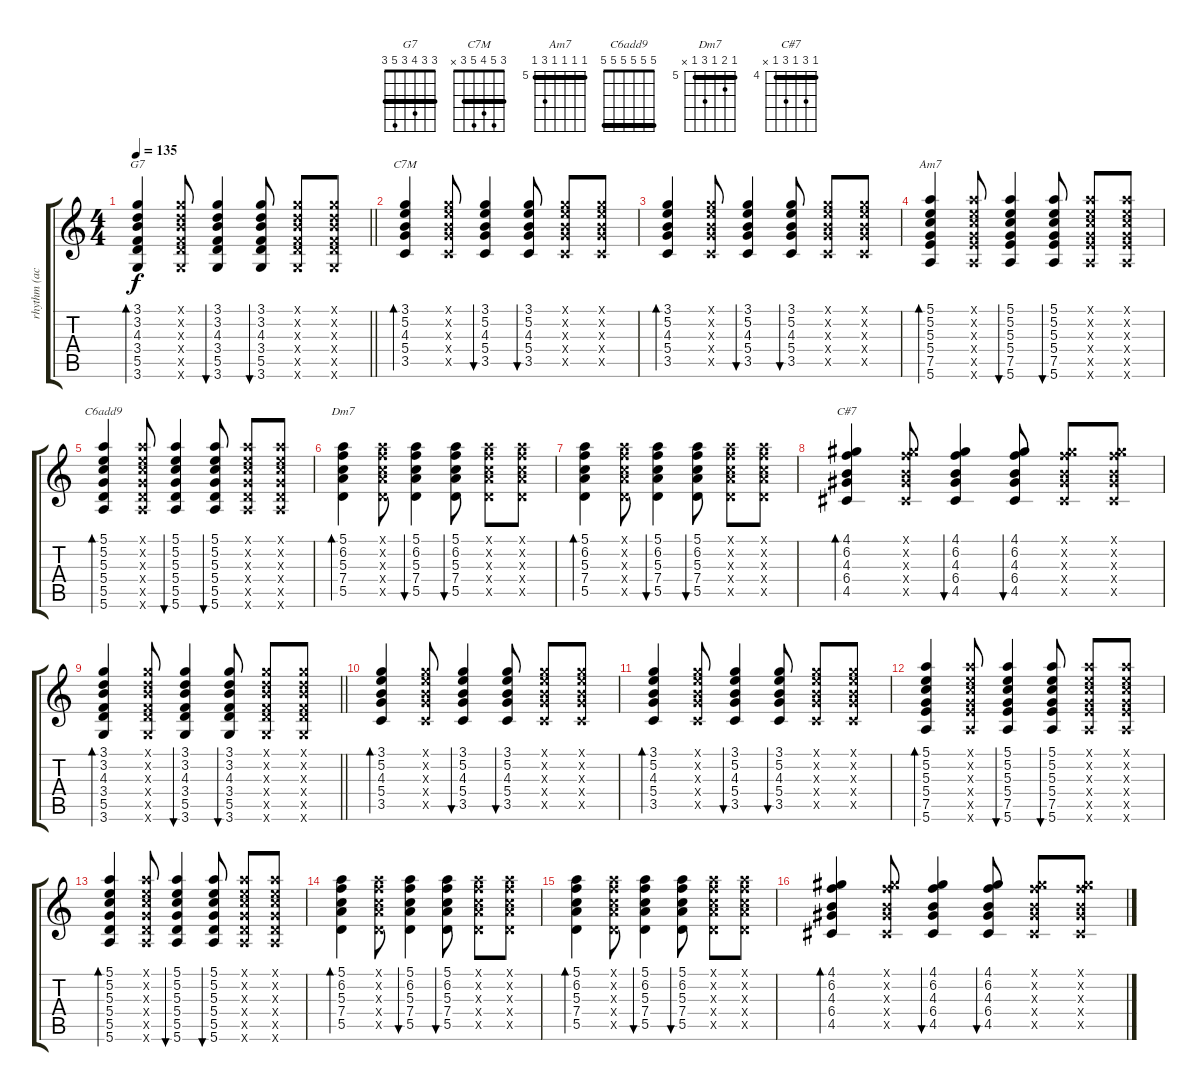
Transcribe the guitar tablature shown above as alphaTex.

\track ("rhythm (acoustic) " "rhythm (ac") {instrument acousticguitarsteel}
\staff {score tabs}
\tuning (E4 B3 G3 D3 A2 E2) {hide}
\chord ("G7" 3 3 4 3 5 3) {barre 3}
\chord ("C7M" 3 5 4 5 3 x) {barre 3}
\chord ("Am7" 5 5 5 5 7 5) {firstfret 5 barre 5}
\chord ("C6add9" 5 5 5 5 5 5) {barre 5}
\chord ("Dm7" 5 6 5 7 5 x) {firstfret 5 barre 5}
\chord ("C#7" 4 6 4 6 4 x) {firstfret 4 barre 4}
\ts (4 4)
\tempo 135
\clef g2
\barLineRight lightlight
\ks c
(3.1 3.2 4.3 3.4 5.5 3.6).4{bd 60 ch "G7" dy f} (3.1{x} 3.2{x} 4.3{x} 3.4{x} 5.5{x} 3.6{x}).8 (3.1 3.2 4.3 3.4 5.5 3.6).4{bu 60} (3.1 3.2 4.3 3.4 5.5 3.6).8{bu 60} (3.1{x} 3.2{x} 4.3{x} 3.4{x} 5.5{x} 3.6{x}).8 (3.1{x} 3.2{x} 4.3{x} 3.4{x} 5.5{x} 3.6{x}).8 |
(3.1 5.2 4.3 5.4 3.5).4{bd 60 ch "C7M"} (3.1{x} 5.2{x} 4.3{x} 5.4{x} 3.5{x}).8 (3.1 5.2 4.3 5.4 3.5).4{bu 60} (3.1 5.2 4.3 5.4 3.5).8{bu 60} (3.1{x} 5.2{x} 4.3{x} 5.4{x} 3.5{x}).8 (3.1{x} 5.2{x} 4.3{x} 5.4{x} 3.5{x}).8 |
(3.1 5.2 4.3 5.4 3.5).4{bd 60} (3.1{x} 5.2{x} 4.3{x} 5.4{x} 3.5{x}).8 (3.1 5.2 4.3 5.4 3.5).4{bu 60} (3.1 5.2 4.3 5.4 3.5).8{bu 60} (3.1{x} 5.2{x} 4.3{x} 5.4{x} 3.5{x}).8 (3.1{x} 5.2{x} 4.3{x} 5.4{x} 3.5{x}).8 |
(5.1 5.2 5.3 5.4 7.5 5.6).4{bd 60 ch "Am7"} (5.1{x} 5.2{x} 5.3{x} 5.4{x} 7.5{x} 5.6{x}).8 (5.1 5.2 5.3 5.4 7.5 5.6).4{bu 60} (5.1 5.2 5.3 5.4 7.5 5.6).8{bu 60} (5.1{x} 5.2{x} 5.3{x} 5.4{x} 7.5{x} 5.6{x}).8 (5.1{x} 5.2{x} 5.3{x} 5.4{x} 7.5{x} 5.6{x}).8 |
(5.1 5.2 5.3 5.4 5.5 5.6).4{bd 60 ch "C6add9"} (5.1{x} 5.2{x} 5.3{x} 5.4{x} 5.5{x} 5.6{x}).8 (5.1 5.2 5.3 5.4 5.5 5.6).4{bu 60} (5.1 5.2 5.3 5.4 5.5 5.6).8{bu 60} (5.1{x} 5.2{x} 5.3{x} 5.4{x} 5.5{x} 5.6{x}).8 (5.1{x} 5.2{x} 5.3{x} 5.4{x} 5.5{x} 5.6{x}).8 |
(5.1 6.2 5.3 7.4 5.5).4{bd 60 ch "Dm7"} (5.1{x} 6.2{x} 5.3{x} 7.4{x} 5.5{x}).8 (5.1 6.2 5.3 7.4 5.5).4{bu 60} (5.1 6.2 5.3 7.4 5.5).8{bu 60} (5.1{x} 6.2{x} 5.3{x} 7.4{x} 5.5{x}).8 (5.1{x} 6.2{x} 5.3{x} 7.4{x} 5.5{x}).8 |
(5.1 6.2 5.3 7.4 5.5).4{bd 60} (5.1{x} 6.2{x} 5.3{x} 7.4{x} 5.5{x}).8 (5.1 6.2 5.3 7.4 5.5).4{bu 60} (5.1 6.2 5.3 7.4 5.5).8{bu 60} (5.1{x} 6.2{x} 5.3{x} 7.4{x} 5.5{x}).8 (5.1{x} 6.2{x} 5.3{x} 7.4{x} 5.5{x}).8 |
(4.1 6.2 4.3 6.4 4.5).4{bd 60 ch "C#7"} (4.1{x} 6.2{x} 4.3{x} 6.4{x} 4.5{x}).8 (4.1 6.2 4.3 6.4 4.5).4{bu 60} (4.1 6.2 4.3 6.4 4.5).8{bu 60} (4.1{x} 6.2{x} 4.3{x} 6.4{x} 4.5{x}).8 (4.1{x} 6.2{x} 4.3{x} 6.4{x} 4.5{x}).8 |
\barLineRight lightlight
(3.1 3.2 4.3 3.4 5.5 3.6).4{bd 60} (3.1{x} 3.2{x} 4.3{x} 3.4{x} 5.5{x} 3.6{x}).8 (3.1 3.2 4.3 3.4 5.5 3.6).4{bu 60} (3.1 3.2 4.3 3.4 5.5 3.6).8{bu 60} (3.1{x} 3.2{x} 4.3{x} 3.4{x} 5.5{x} 3.6{x}).8 (3.1{x} 3.2{x} 4.3{x} 3.4{x} 5.5{x} 3.6{x}).8 |
(3.1 5.2 4.3 5.4 3.5).4{bd 60} (3.1{x} 5.2{x} 4.3{x} 5.4{x} 3.5{x}).8 (3.1 5.2 4.3 5.4 3.5).4{bu 60} (3.1 5.2 4.3 5.4 3.5).8{bu 60} (3.1{x} 5.2{x} 4.3{x} 5.4{x} 3.5{x}).8 (3.1{x} 5.2{x} 4.3{x} 5.4{x} 3.5{x}).8 |
(3.1 5.2 4.3 5.4 3.5).4{bd 60} (3.1{x} 5.2{x} 4.3{x} 5.4{x} 3.5{x}).8 (3.1 5.2 4.3 5.4 3.5).4{bu 60} (3.1 5.2 4.3 5.4 3.5).8{bu 60} (3.1{x} 5.2{x} 4.3{x} 5.4{x} 3.5{x}).8 (3.1{x} 5.2{x} 4.3{x} 5.4{x} 3.5{x}).8 |
(5.1 5.2 5.3 5.4 7.5 5.6).4{bd 60} (5.1{x} 5.2{x} 5.3{x} 5.4{x} 7.5{x} 5.6{x}).8 (5.1 5.2 5.3 5.4 7.5 5.6).4{bu 60} (5.1 5.2 5.3 5.4 7.5 5.6).8{bu 60} (5.1{x} 5.2{x} 5.3{x} 5.4{x} 7.5{x} 5.6{x}).8 (5.1{x} 5.2{x} 5.3{x} 5.4{x} 7.5{x} 5.6{x}).8 |
(5.1 5.2 5.3 5.4 5.5 5.6).4{bd 60} (5.1{x} 5.2{x} 5.3{x} 5.4{x} 5.5{x} 5.6{x}).8 (5.1 5.2 5.3 5.4 5.5 5.6).4{bu 60} (5.1 5.2 5.3 5.4 5.5 5.6).8{bu 60} (5.1{x} 5.2{x} 5.3{x} 5.4{x} 5.5{x} 5.6{x}).8 (5.1{x} 5.2{x} 5.3{x} 5.4{x} 5.5{x} 5.6{x}).8 |
(5.1 6.2 5.3 7.4 5.5).4{bd 60} (5.1{x} 6.2{x} 5.3{x} 7.4{x} 5.5{x}).8 (5.1 6.2 5.3 7.4 5.5).4{bu 60} (5.1 6.2 5.3 7.4 5.5).8{bu 60} (5.1{x} 6.2{x} 5.3{x} 7.4{x} 5.5{x}).8 (5.1{x} 6.2{x} 5.3{x} 7.4{x} 5.5{x}).8 |
(5.1 6.2 5.3 7.4 5.5).4{bd 60} (5.1{x} 6.2{x} 5.3{x} 7.4{x} 5.5{x}).8 (5.1 6.2 5.3 7.4 5.5).4{bu 60} (5.1 6.2 5.3 7.4 5.5).8{bu 60} (5.1{x} 6.2{x} 5.3{x} 7.4{x} 5.5{x}).8 (5.1{x} 6.2{x} 5.3{x} 7.4{x} 5.5{x}).8 |
(4.1 6.2 4.3 6.4 4.5).4{bd 60} (4.1{x} 6.2{x} 4.3{x} 6.4{x} 4.5{x}).8 (4.1 6.2 4.3 6.4 4.5).4{bu 60} (4.1 6.2 4.3 6.4 4.5).8{bu 60} (4.1{x} 6.2{x} 4.3{x} 6.4{x} 4.5{x}).8 (4.1{x} 6.2{x} 4.3{x} 6.4{x} 4.5{x}).8
